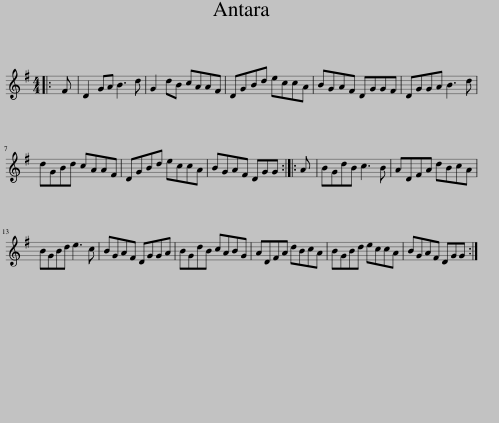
X:1
L:1/8
M:4/4
I:linebreak $
K:G
V:1 treble
V:1
|: F | D2 GA B3 d | G2 dB cAAF | DGBd eccA | BGAF DGGF | %5
 DGGA B3 d |$ dGBd cAAF | DGBd eccA | BGAF DGG :: A | %10
 BGdB c3 B | ADFA dBcA |$ BGBd e3 c | BGAF DGGA | BGdB cABG | %15
 ADFA dBcA | BGBd eccA | BGAF DGG :| %18
